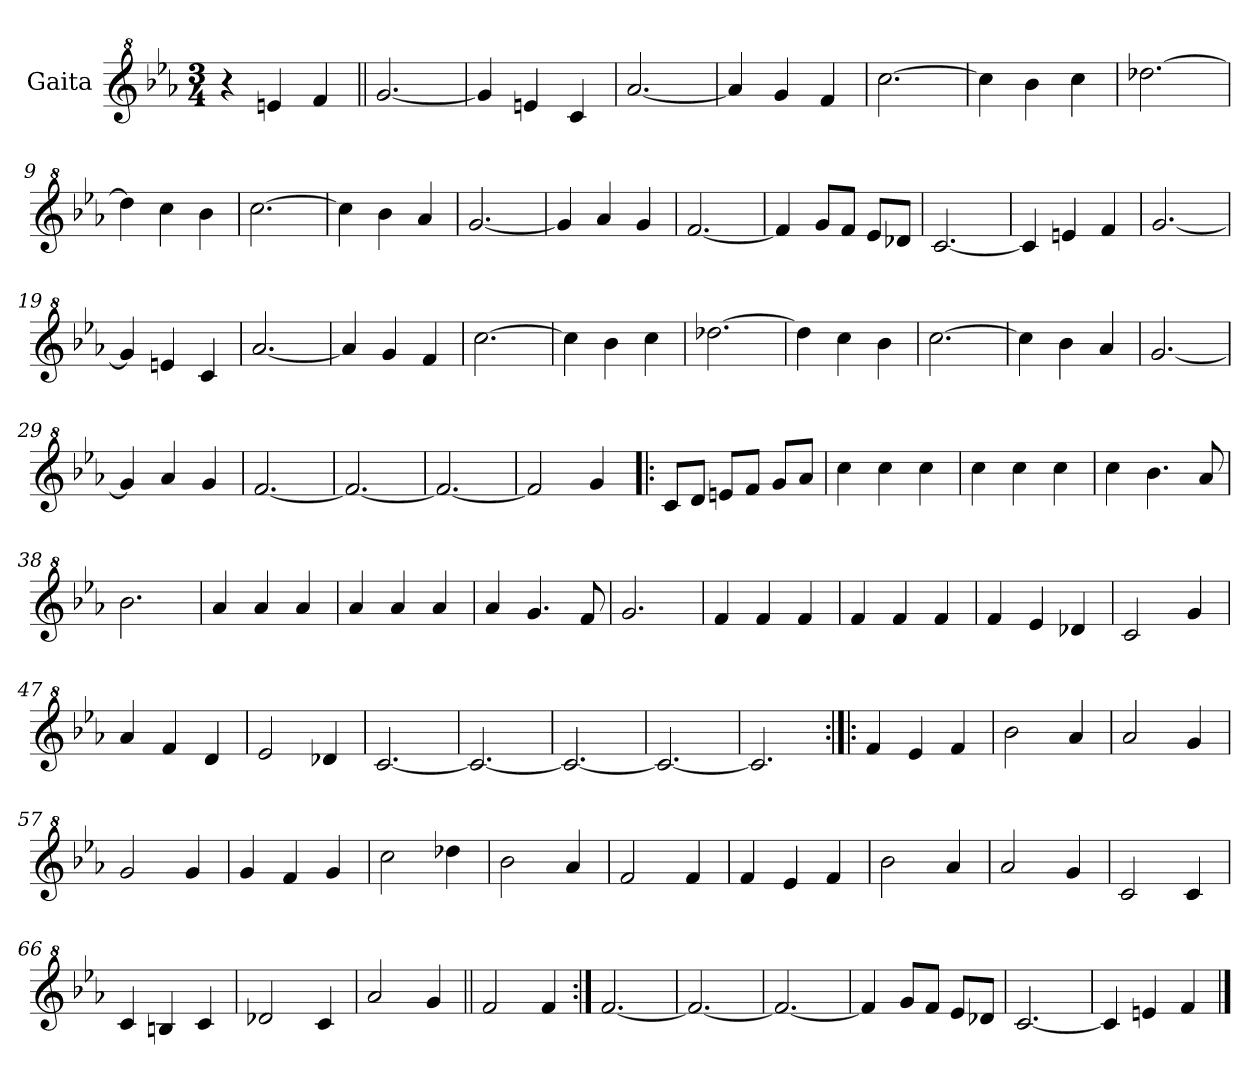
**kern
*part1
*staff1
*I"Gaita
*clefG^2
*k[b-e-a-]
*M3/4
*MM200
=1
4r
4een/
4ff/
=2||
[2.gg/
=3
4gg/]
4een/
4cc/
=4
[2.aa-/
=5
4aa-/]
4gg/
4ff/
=6
[2.ccc\
=7
4ccc\]
4bb-\
4ccc\
=8
[2.ddd-X\
=9
4ddd-\]
4ccc\
4bb-\
=10
[2.ccc\
=11
4ccc\]
4bb-\
4aa-/
=12
[2.gg/
=13
4gg/]
4aa-/
4gg/
!!LO:LB:g=z
=14
[2.ff/
=15
4ff/]
8gg/L
8ff/J
8ee-/L
8dd-X/J
=16
[2.cc/
=17
4cc/]
4een/
4ff/
=18
[2.gg/
=19
4gg/]
4een/
4cc/
=20
[2.aa-/
=21
4aa-/]
4gg/
4ff/
=22
[2.ccc\
=23
4ccc\]
4bb-\
4ccc\
=24
[2.ddd-X\
=25
4ddd-\]
4ccc\
4bb-\
=26
[2.ccc\
!!LO:LB:g=z
=27
4ccc\]
4bb-\
4aa-/
=28
[2.gg/
=29
4gg/]
4aa-/
4gg/
=30
[2.ff/
=31
2.ff/_
=32
2.ff/_
=33
2ff/]
4gg/
=34!|:
8cc/L
8dd/J
8een/L
8ff/J
8gg/L
8aa-/J
=35
4ccc\
4ccc\
4ccc\
=36
4ccc\
4ccc\
4ccc\
=37
4ccc\
4.bb-\
8aa-/
=38
2.bb-\
!!LO:LB:g=z
=39
4aa-/
4aa-/
4aa-/
=40
4aa-/
4aa-/
4aa-/
=41
4aa-/
4.gg/
8ff/
=42
2.gg/
=43
4ff/
4ff/
4ff/
=44
4ff/
4ff/
4ff/
=45
4ff/
4ee-/
4dd-X/
=46
2cc/
4gg/
=47
4aa-/
4ff/
4dd/
=48
2ee-/
4dd-X/
=49
[2.cc/
=50
2.cc/_
=51
2.cc/_
!!LO:LB:g=z
=52
2.cc/_
=53
2.cc/]
=54:|!|:
4ff/
4ee-/
4ff/
=55
2bb-\
4aa-/
=56
2aa-/
4gg/
=57
2gg/
4gg/
=58
4gg/
4ff/
4gg/
=59
2ccc\
4ddd-X\
=60
2bb-\
4aa-/
=61
2ff/
4ff/
=62
4ff/
4ee-/
4ff/
=63
2bb-\
4aa-/
=64
2aa-/
4gg/
=65
2cc/
4cc/
!!LO:LB:g=z
=66
4cc/
4bn/
4cc/
=67
2dd-X/
4cc/
=68
2aa-/
4gg/
=69||
2ff/
4ff/
=70:|!
[2.ff/
=71
2.ff/_
=72
2.ff/_
=73
4ff/]
8gg/L
8ff/J
8ee-/L
8dd-X/J
=74
[2.cc/
=75
4cc/]
4een/
4ff/
==
*-
